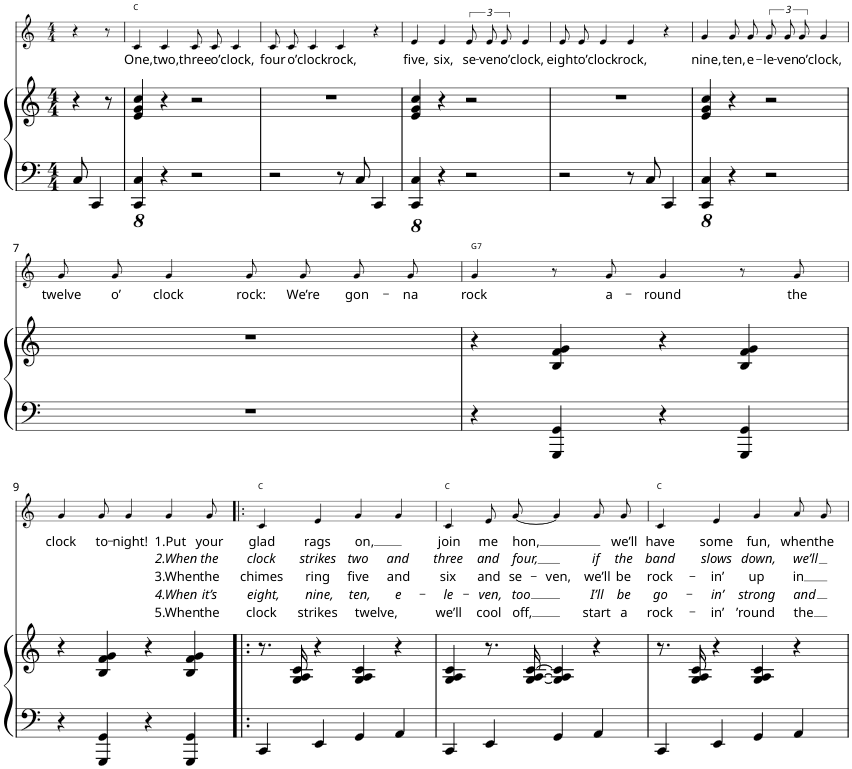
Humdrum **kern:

**kern	**kern	**kern	**text	**text	**text	**text	**text	**harte
*part2	*part2	*part1	*part1	*part1	*part1	*part1	*part1	*part1
*staff3	*staff2	*staff1	*staff1	*staff1	*staff1	*staff1	*staff1	*
*I"Piano	*	*I"Voice	*	*	*	*	*	*
*I'Pno	*	*	*	*	*	*	*	*
*	*	*stria5	*	*	*	*	*	*
*clefF4	*clefG2	*clefG2	*	*	*	*	*	*
*k[]	*k[]	*k[]	*	*	*	*	*	*
*M4/4	*M4/4	*M4/4	*	*	*	*	*	*
=1	=1	=1	=1	=1	=1	=1	=1	=1
8C/	4r	4r	.	.	.	.	.	.
4CC/	.	.	.	.	.	.	.	.
.	8r	8r	.	.	.	.	.	.
=2	=2	=2	=2	=2	=2	=2	=2	=2
*8ba	*	*	*	*	*	*	*	*
!	!	!	!LO:LY:b	!	!	!	!	!
4CCC/ 4CC/	4e/ 4g/ 4cc/	4c/	One,	.	.	.	.	C:maj
!	!	!	!LO:LY:b	!	!	!	!	!
4r	4r	4c/	two,	.	.	.	.	.
!	!	!	!LO:LY:b	!	!	!	!	!
2r	2r	8c/L	three	.	.	.	.	.
!	!	!	!LO:LY:b	!	!	!	!	!
.	.	8c/J	o’	.	.	.	.	.
!	!	!	!LO:LY:b	!	!	!	!	!
.	.	4c/	clock,	.	.	.	.	.
=3	=3	=3	=3	=3	=3	=3	=3	=3
*X8ba	*	*	*	*	*	*	*	*
!	!	!	!LO:LY:b	!	!	!	!	!
2r	1r	8c/L	four	.	.	.	.	.
!	!	!	!LO:LY:b	!	!	!	!	!
.	.	8c/J	o’	.	.	.	.	.
!	!	!	!LO:LY:b	!	!	!	!	!
.	.	4c/	clock	.	.	.	.	.
!	!	!	!LO:LY:b	!	!	!	!	!
8r	.	4c/	rock,	.	.	.	.	.
8C/	.	.	.	.	.	.	.	.
4CC/	.	4r	.	.	.	.	.	.
=4	=4	=4	=4	=4	=4	=4	=4	=4
*8ba	*	*	*	*	*	*	*	*
!	!	!	!LO:LY:b	!	!	!	!	!
4CCC/ 4CC/	4e/ 4g/ 4cc/	4e/	five,	.	.	.	.	.
!	!	!	!LO:LY:b	!	!	!	!	!
4r	4r	4e/	six,	.	.	.	.	.
!	!	!	!LO:LY:b	!	!	!	!	!
2r	2r	12e/L	se-	.	.	.	.	.
!	!	!	!LO:LY:b	!	!	!	!	!
.	.	12e/	-ven	.	.	.	.	.
!	!	!	!LO:LY:b	!	!	!	!	!
.	.	12e/J	o’	.	.	.	.	.
!	!	!	!LO:LY:b	!	!	!	!	!
.	.	4e/	clock,	.	.	.	.	.
=5	=5	=5	=5	=5	=5	=5	=5	=5
*X8ba	*	*	*	*	*	*	*	*
!	!	!	!LO:LY:b	!	!	!	!	!
2r	1r	8e/L	eight	.	.	.	.	.
!	!	!	!LO:LY:b	!	!	!	!	!
.	.	8e/J	o’	.	.	.	.	.
!	!	!	!LO:LY:b	!	!	!	!	!
.	.	4e/	clock	.	.	.	.	.
!	!	!	!LO:LY:b	!	!	!	!	!
8r	.	4e/	rock,	.	.	.	.	.
8C/	.	.	.	.	.	.	.	.
4CC/	.	4r	.	.	.	.	.	.
=6	=6	=6	=6	=6	=6	=6	=6	=6
*8ba	*	*	*	*	*	*	*	*
!	!	!	!LO:LY:b	!	!	!	!	!
4CCC/ 4CC/	4e/ 4g/ 4cc/	4g/	nine,	.	.	.	.	.
!	!	!	!LO:LY:b	!	!	!	!	!
4r	4r	8g/L	ten,	.	.	.	.	.
!	!	!	!LO:LY:b	!	!	!	!	!
.	.	8g/J	e-	.	.	.	.	.
!	!	!	!LO:LY:b	!	!	!	!	!
2r	2r	12g/L	-le-	.	.	.	.	.
!	!	!	!LO:LY:b	!	!	!	!	!
.	.	12g/	-ven	.	.	.	.	.
!	!	!	!LO:LY:b	!	!	!	!	!
.	.	12g/J	o’	.	.	.	.	.
!	!	!	!LO:LY:b	!	!	!	!	!
.	.	4g/	clock,	.	.	.	.	.
!!LO:LB:g=z
=7	=7	=7	=7	=7	=7	=7	=7	=7
*X8ba	*	*	*	*	*	*	*	*
!	!	!	!LO:LY:b	!	!	!	!	!
1r	1r	8g/L	twelve	.	.	.	.	.
!	!	!	!LO:LY:b	!	!	!	!	!
.	.	8g/J	o’	.	.	.	.	.
!	!	!	!LO:LY:b	!	!	!	!	!
.	.	4g/	clock	.	.	.	.	.
!	!	!	!LO:LY:b	!	!	!	!	!
.	.	8g/L	rock:	.	.	.	.	.
!	!	!	!LO:LY:b	!	!	!	!	!
.	.	8g/J	We’re	.	.	.	.	.
!	!	!	!LO:LY:b	!	!	!	!	!
.	.	8g/L	gon-	.	.	.	.	.
!	!	!	!LO:LY:b	!	!	!	!	!
.	.	8g/J	-na	.	.	.	.	.
=8	=8	=8	=8	=8	=8	=8	=8	=8
!	!	!	!LO:LY:b	!	!	!	!	!LO:H:kt=7
4r	4r	4g/	rock	.	.	.	.	G:7
4GGG/ 4GG/	4B/ 4f/ 4g/	8r	.	.	.	.	.	.
!	!	!	!LO:LY:b	!	!	!	!	!
.	.	8g/	a-	.	.	.	.	.
!	!	!	!LO:LY:b	!	!	!	!	!
4r	4r	4g/	-round	.	.	.	.	.
4GGG/ 4GG/	4B/ 4f/ 4g/	8r	.	.	.	.	.	.
!	!	!	!LO:LY:b	!	!	!	!	!
.	.	8g/	the	.	.	.	.	.
!!LO:LB:g=z
=9	=9	=9	=9	=9	=9	=9	=9	=9
!	!	!	!LO:LY:b	!	!	!	!	!
4r	4r	4g/	clock	.	.	.	.	.
!	!	!	!LO:LY:b	!	!	!	!	!
4GGG/ 4GG/	4B/ 4f/ 4g/	8g/	to-	.	.	.	.	.
!	!	!	!LO:LY:b	!	!	!	!	!
.	.	4g/	-night!	.	.	.	.	.
4r	4r	.	.	.	.	.	.	.
!	!	!	!LO:LY:b	!LO:LY:b	!LO:LY:b	!LO:LY:b	!LO:LY:b	!
.	.	4g/	1.Put	2.When	3.When	4.When	5.When	.
4GGG/ 4GG/	4B/ 4f/ 4g/	.	.	.	.	.	.	.
!	!	!	!LO:LY:b	!LO:LY:b	!LO:LY:b	!LO:LY:b	!LO:LY:b	!
.	.	8g/	your	the	the	it’s	the	.
=10!|:	=10!|:	=10!|:	=10!|:	=10!|:	=10!|:	=10!|:	=10!|:	=10!|:
!	!	!	!LO:LY:b	!LO:LY:b	!LO:LY:b	!LO:LY:b	!LO:LY:b	!
4CC/	8.r	4c/	glad	clock	chimes	eight,	clock	C:maj
.	16G/ 16A/ 16c/	.	.	.	.	.	.	.
!	!	!	!LO:LY:b	!LO:LY:b	!LO:LY:b	!LO:LY:b	!LO:LY:b	!
4EE/	4r	4e/	rags	strikes	ring	nine,	strikes	.
!	!	!	!LO:LY:b	!LO:LY:b	!LO:LY:b	!LO:LY:b	!LO:LY:b	!
4GG/	4G/ 4A/ 4c/	4g/	on,	two	five	ten,	twelve,	.
!	!	!	!	!LO:LY:b	!LO:LY:b	!LO:LY:b	!	!
4AA/	4r	4g/	.	and	and	e-	.	.
=11	=11	=11	=11	=11	=11	=11	=11	=11
!	!	!	!LO:LY:b	!LO:LY:b	!LO:LY:b	!LO:LY:b	!LO:LY:b	!
4CC/	4G/ 4A/ 4c/	4c/	join	three	six	-le-	we’ll	C:maj
!	!	!	!LO:LY:b	!LO:LY:b	!LO:LY:b	!LO:LY:b	!LO:LY:b	!
4EE/	8.r	8e/L	me	and	and	-ven,	cool	.
!	!	!	!LO:LY:b	!LO:LY:b	!LO:LY:b	!LO:LY:b	!LO:LY:b	!
.	.	[8g/J	hon,	four,	se-	too	off,	.
.	[16G/ [16A/ [16c/	.	.	.	.	.	.	.
!	!	!	!	!	!LO:LY:b	!	!	!
4GG/	4G/] 4A/] 4c/]	4g/]	.	.	-ven,	.	.	.
!	!	!	!	!LO:LY:b	!LO:LY:b	!LO:LY:b	!LO:LY:b	!
4AA/	4r	8g/L	.	if	we’ll	I’ll	start	.
!	!	!	!LO:LY:b	!LO:LY:b	!LO:LY:b	!LO:LY:b	!LO:LY:b	!
.	.	8g/J	we’ll	the	be	be	a	.
=12	=12	=12	=12	=12	=12	=12	=12	=12
!	!	!	!LO:LY:b	!LO:LY:b	!LO:LY:b	!LO:LY:b	!LO:LY:b	!
4CC/	8.r	4c/	have	band	rock-	go-	rock-	C:maj
.	16G/ 16A/ 16c/	.	.	.	.	.	.	.
!	!	!	!LO:LY:b	!LO:LY:b	!LO:LY:b	!LO:LY:b	!LO:LY:b	!
4EE/	4r	4e/	some	slows	-in’	-in’	-in’	.
!	!	!	!LO:LY:b	!LO:LY:b	!LO:LY:b	!LO:LY:b	!LO:LY:b	!
4GG/	4G/ 4A/ 4c/	4g/	fun,	down,	up	strong	’round	.
!	!	!	!LO:LY:b	!LO:LY:b	!LO:LY:b	!LO:LY:b	!LO:LY:b	!
4AA/	4r	8a/L	when	we’ll	in	and	the	.
!	!	!	!LO:LY:b	!	!	!	!	!
.	.	8g/J	the	.	.	.	.	.
=	=	=	=	=	=	=	=	=
*-	*-	*-	*-	*-	*-	*-	*-	*-
